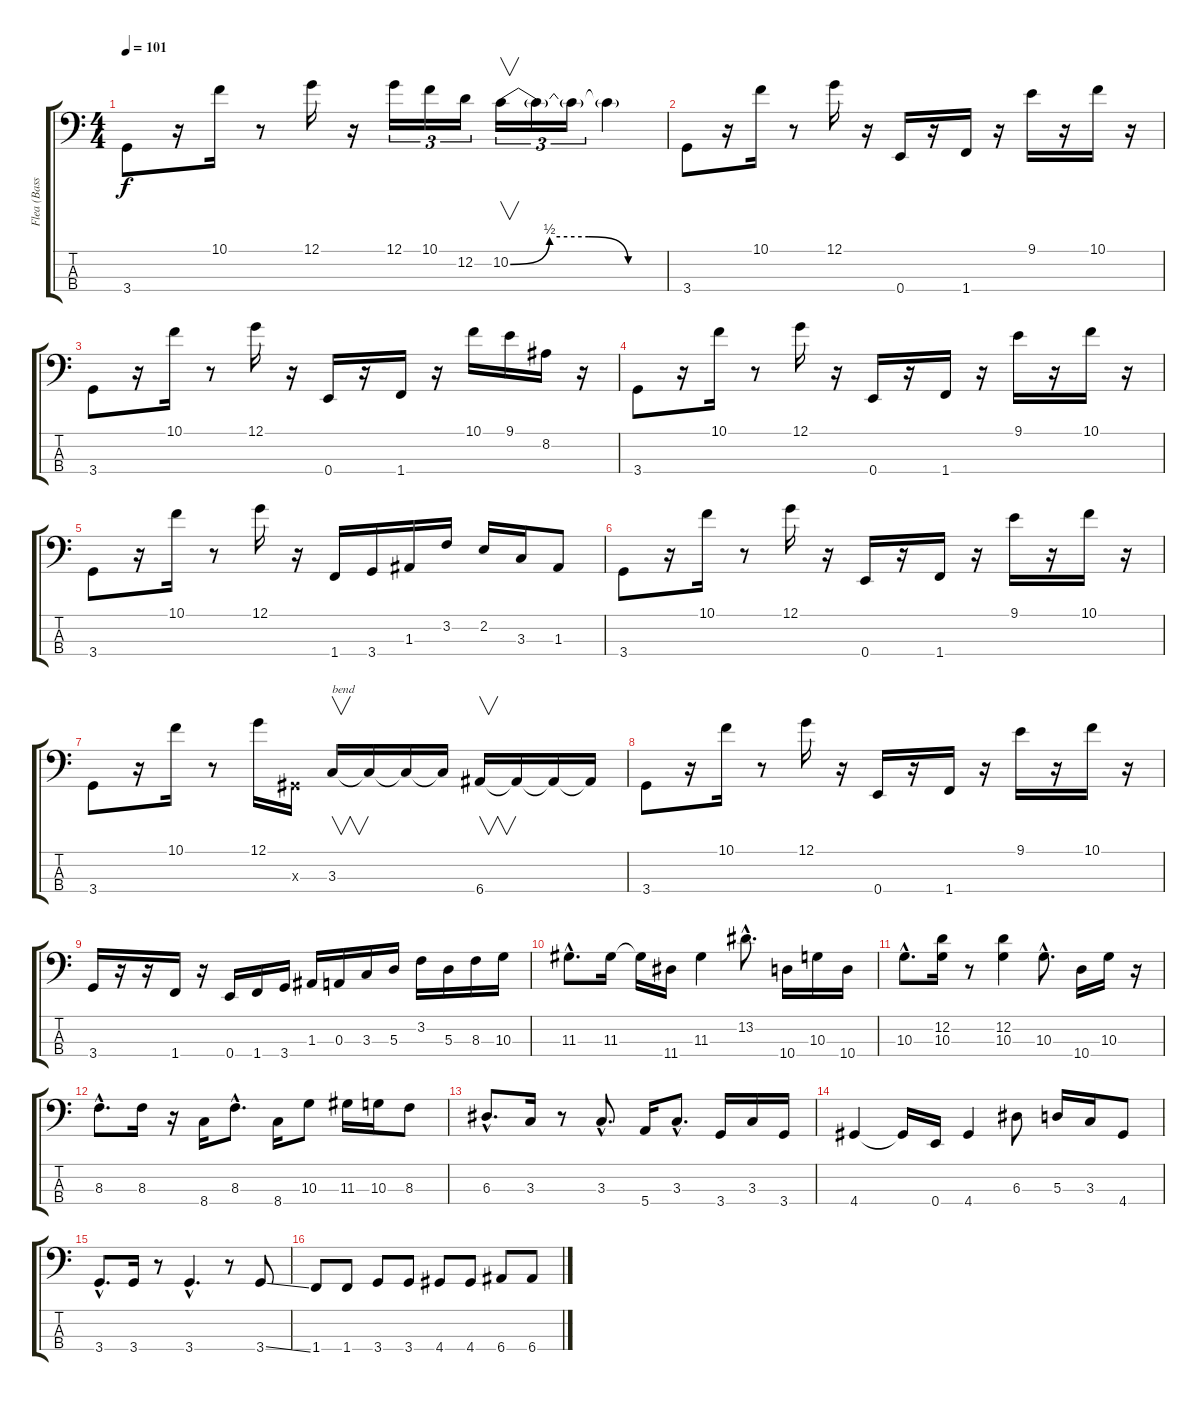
\track ("Flea (Bass)" "Flea (Bass") {instrument electricbassfinger}
\staff {score tabs}
\tuning (G2 D2 A1 E1) {hide}
\ts (4 4)
\tempo 101
\clef f4
\ks c
3.4.8{dy f} r.16 10.1.16 r.8 12.1.16 r.16 12.1.16{tu (3 2)} 10.1.16{tu (3 2)} 12.2.16{tu (3 2)} 10.2{be (custom 0 0 15 2 30 2 45 0 60 0)}.16{v tu (3 2)} 10.2{t}.16{tu (3 2)} 10.2{t}.16{tu (3 2)} 10.2{t}.4 |
3.4.8 r.16 10.1.16 r.8 12.1.16 r.16 0.4.16 r.16 1.4.16 r.16 9.1.16 r.16 10.1.16 r.16 |
3.4.8 r.16 10.1.16 r.8 12.1.16 r.16 0.4.16 r.16 1.4.16 r.16 10.1.16 9.1.16 8.2.16 r.16 |
3.4.8 r.16 10.1.16 r.8 12.1.16 r.16 0.4.16 r.16 1.4.16 r.16 9.1.16 r.16 10.1.16 r.16 |
3.4.8 r.16 10.1.16 r.8 12.1.16 r.16 1.4.16 3.4.16 1.3.16 3.2.16 2.2.16 3.3.16 1.3.8 |
3.4.8 r.16 10.1.16 r.8 12.1.16 r.16 0.4.16 r.16 1.4.16 r.16 9.1.16 r.16 10.1.16 r.16 |
3.4.8 r.16 10.1.16 r.8 12.1.16 -1.3{x}.16 3.3.16{v txt "bend"} 3.3{t}.16 3.3{t}.16 3.3{t}.16 6.4.16{v} 6.4{t}.16 6.4{t}.16 6.4{t}.16 |
3.4.8 r.16 10.1.16 r.8 12.1.16 r.16 0.4.16 r.16 1.4.16 r.16 9.1.16 r.16 10.1.16 r.16 |
3.4.16 r.16 r.16 1.4.16 r.16 0.4.16 1.4.16 3.4.16 1.3.16 0.3.16 3.3.16 5.3.16 3.2.16 5.3.16 8.3.16 10.3.16 |
11.3{hac}.8{d} 11.3.16 11.3{t}.16 11.4.16 11.3.4 13.2{hac}.8{d} 10.4.16 10.3.16 10.4.16 |
10.3{hac}.8{d} (12.2 10.3).16 r.8 (12.2 10.3).4 10.3{hac}.8{d} 10.4.16 10.3.16 r.16 |
8.3{hac}.8{d} 8.3.16 r.16 8.4.16 8.3{hac}.8{d} 8.4.16 10.3.8 11.3.16 10.3.16 8.3.8 |
6.3{hac}.8{d} 3.3.16 r.8 3.3{hac}.8{d} 5.4.16 3.3{hac}.8{d} 3.4.16 3.3.16 3.4.16 |
4.4.4 4.4{t}.16 0.4.16 4.4.4 6.3.8 5.3.16 3.3.16 4.4.8 |
3.4{hac}.8{d} 3.4.16 r.8 3.4{hac}.4{d} r.8 3.4{ss}.8 |
1.4.8 1.4.8 3.4.8 3.4.8 4.4.8 4.4.8 6.4.8 6.4.8
